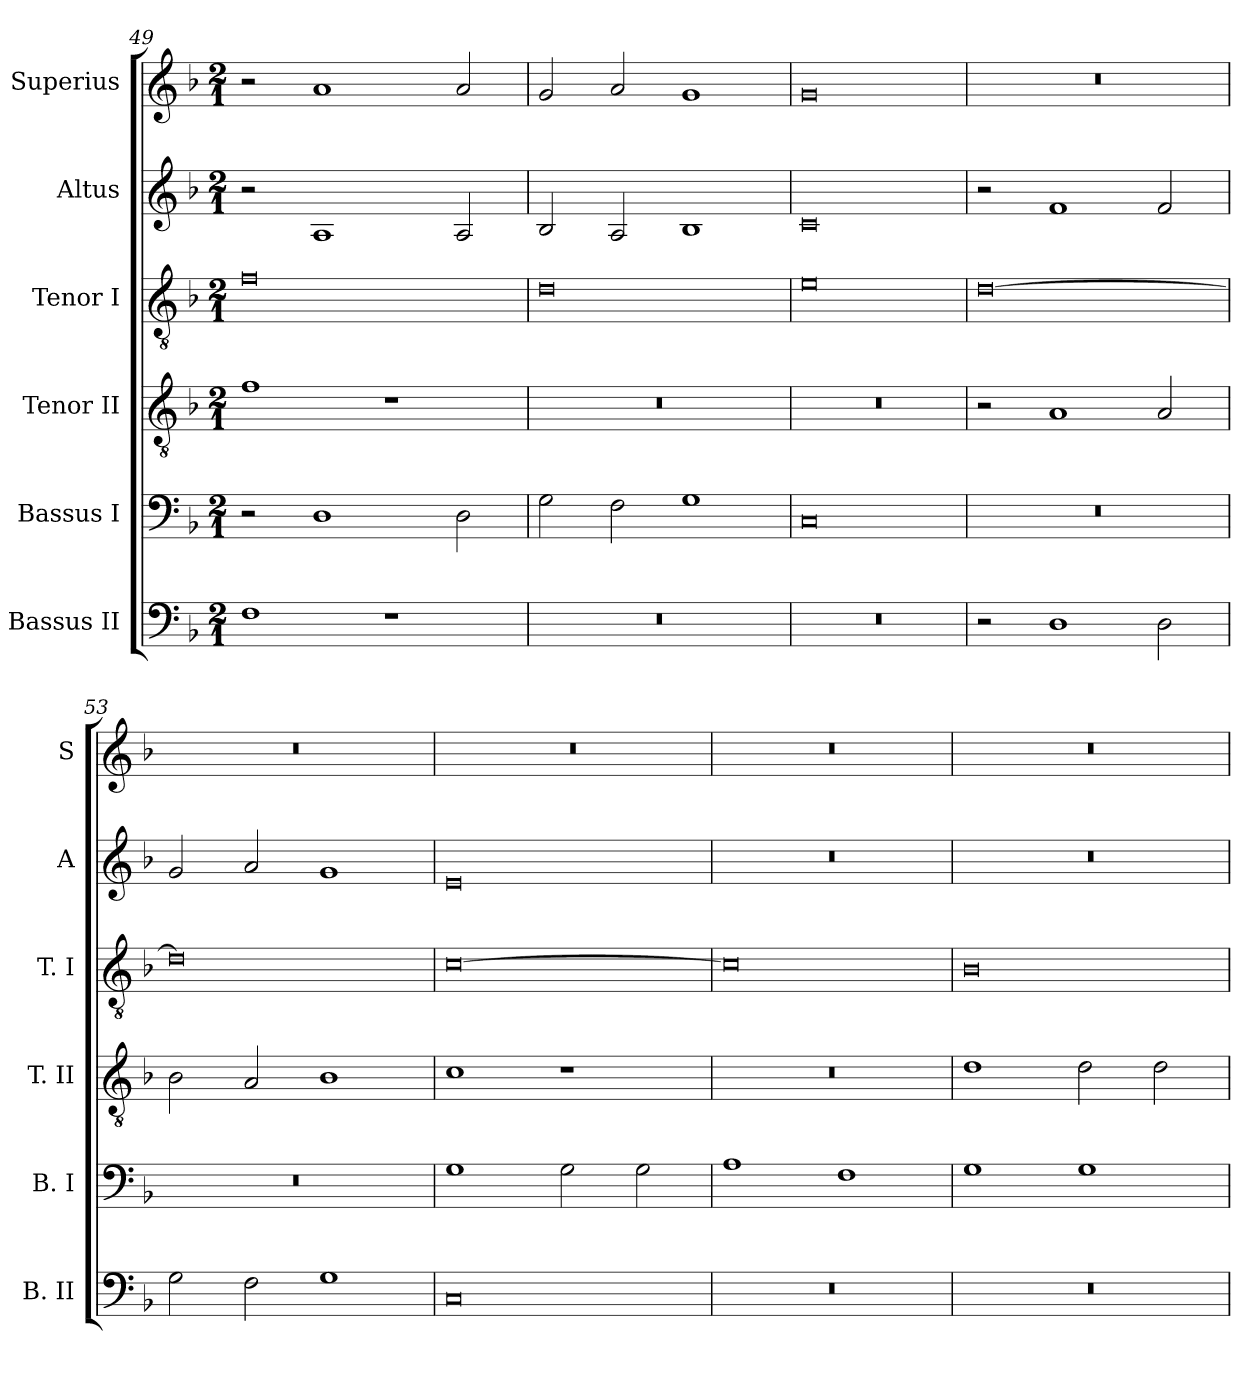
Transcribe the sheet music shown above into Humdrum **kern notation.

**kern	**kern	**kern	**kern	**kern	**kern
*part6	*part5	*part4	*part3	*part2	*part1
*staff6	*staff5	*staff4	*staff3	*staff2	*staff1
*I"Bassus II	*I"Bassus I	*I"Tenor II	*I"Tenor I	*I"Altus	*I"Superius
*I'B. II	*I'B. I	*I'T. II	*I'T. I	*I'A	*I'S
*clefF4	*clefF4	*clefGv2	*clefGv2	*clefG2	*clefG2
*k[b-]	*k[b-]	*k[b-]	*k[b-]	*k[b-]	*k[b-]
*F:	*F:	*F:	*F:	*F:	*F:
*M2/1	*M2/1	*M2/1	*M2/1	*M2/1	*M2/1
=49	=49	=49	=49	=49	=49
1F	2r	1f	0f	2r	2r
.	1D	.	.	1A	1a
1r	.	1r	.	.	.
.	2D	.	.	2A	2a
=50	=50	=50	=50	=50	=50
0r	2G	0r	0d	2B-	2g
.	2F	.	.	2A	2a
.	1G	.	.	1B-	1g
=51	=51	=51	=51	=51	=51
0r	0C	0r	0e	0c	0g
=52	=52	=52	=52	=52	=52
2r	0r	2r	[0d	2r	0r
1D	.	1A	.	1f	.
2D	.	2A	.	2f	.
=53	=53	=53	=53	=53	=53
2G	0r	2B-	0d]	2g	0r
2F	.	2A	.	2a	.
1G	.	1B-	.	1g	.
=54	=54	=54	=54	=54	=54
0C	1G	1c	[0c	0e	0r
.	2G	1r	.	.	.
.	2G	.	.	.	.
=55	=55	=55	=55	=55	=55
0r	1A	0r	0c]	0r	0r
.	1F	.	.	.	.
=56	=56	=56	=56	=56	=56
0r	1G	1d	0B-	0r	0r
.	1G	2d	.	.	.
.	.	2d	.	.	.
=	=	=	=	=	=
*-	*-	*-	*-	*-	*-
